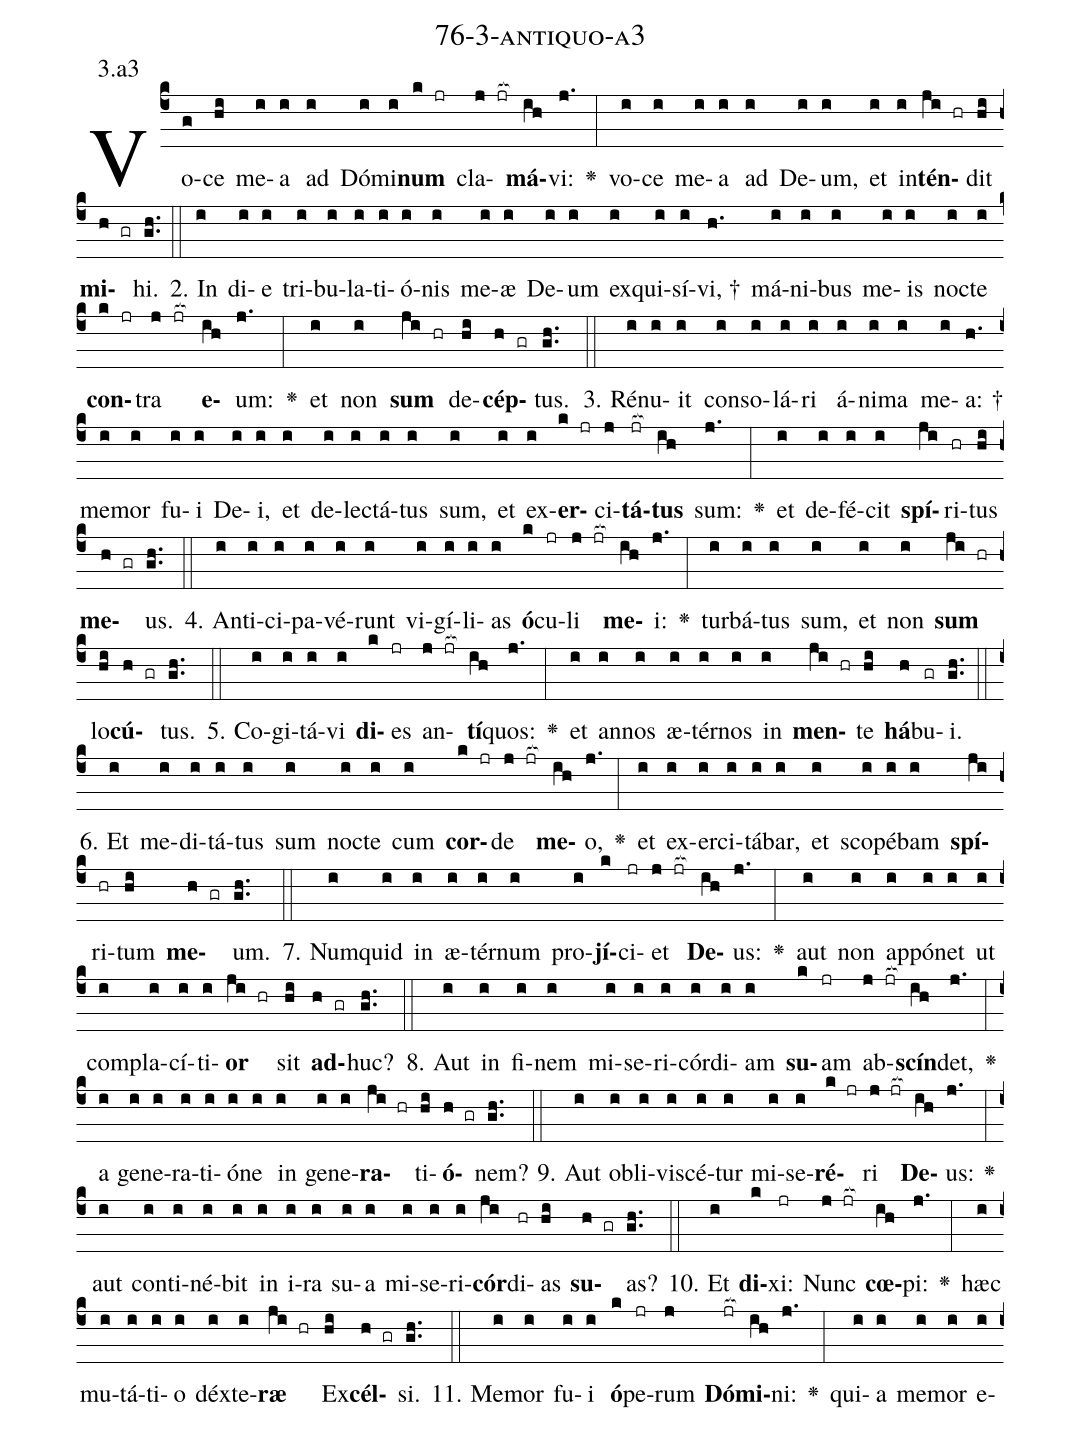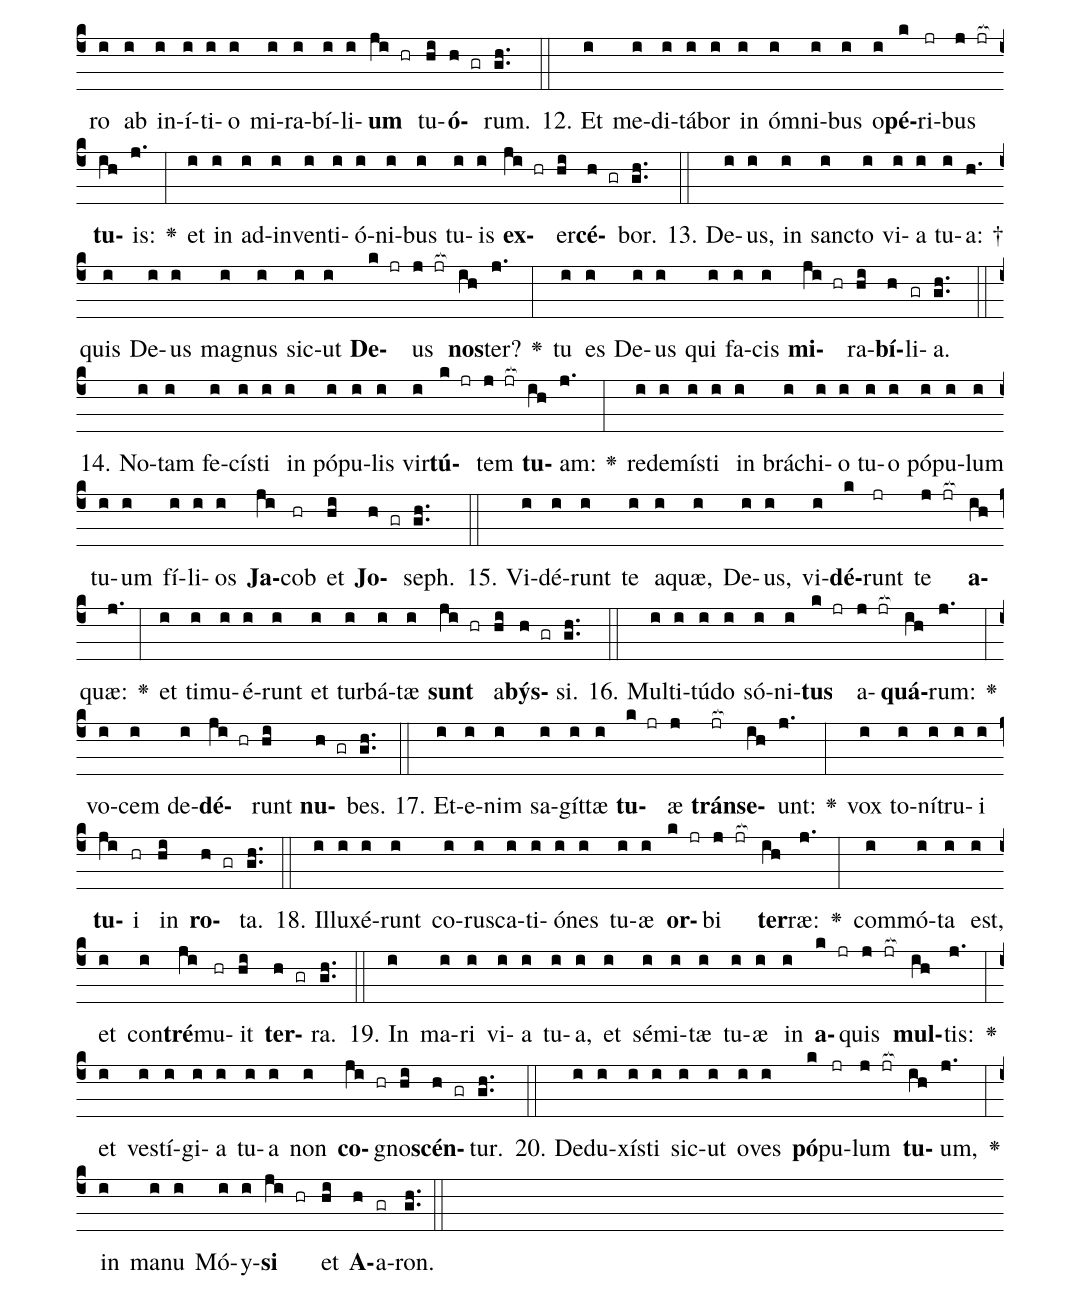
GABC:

name: 76-3-antiquo-a3;
annotation: 3.a3;
%%
(c4)Vo(g)ce(hi) me(i)a(i) ad(i) Dó(i)mi(i)<b>num</b>(k jr) cla(j jr[ocb:1{])<b>má</b>(ih[ocb:0}])vi:(j.) <v>\greheightstar</v>(:) vo(i)ce(i) me(i)a(i) ad(i) De(i)um,(i) et(i) in(i)<b>tén</b>(ji hr)dit(hi) <b>mi</b>(h gr)hi.(gh..) (::)
2. In(i) di(i)e(i) tri(i)bu(i)la(i)ti(i)ó(i)nis(i) me(i)æ(i) De(i)um(i) ex(i)qui(i)sí(i)vi, †(h.) má(i)ni(i)bus(i) me(i)is(i) noc(i)te(i) <b>con</b>(k jr)tra(j jr[ocb:1{]) <b>e</b>(ih[ocb:0}])um:(j.) <v>\greheightstar</v>(:) et(i) non(i) <b>sum</b>(ji hr) de(hi)<b>cép</b>(h gr)tus.(gh..) (::)
3. Ré(i)nu(i)it(i) con(i)so(i)lá(i)ri(i) á(i)ni(i)ma(i) me(i)a: †(h.) me(i)mor(i) fu(i)i(i) De(i)i,(i) et(i) de(i)lec(i)tá(i)tus(i) sum,(i) et(i) ex(i)<b>er</b>(k jr)ci(j)<b>tá</b>(jr[ocb:1{])<b>tus</b>(ih[ocb:0}]) sum:(j.) <v>\greheightstar</v>(:) et(i) de(i)fé(i)cit(i) <b>spí</b>(ji)ri(hr)tus(hi) <b>me</b>(h gr)us.(gh..) (::)
4. An(i)ti(i)ci(i)pa(i)vé(i)runt(i) vi(i)gí(i)li(i)as(i) <b>ó</b>(k)cu(jr)li(j jr[ocb:1{]) <b>me</b>(ih[ocb:0}])i:(j.) <v>\greheightstar</v>(:) tur(i)bá(i)tus(i) sum,(i) et(i) non(i) <b>sum</b>(ji hr) lo(hi)<b>cú</b>(h gr)tus.(gh..) (::)
5. Co(i)gi(i)tá(i)vi(i) <b>di</b>(k)es(jr) an(j jr[ocb:1{])<b>tí</b>(ih[ocb:0}])quos:(j.) <v>\greheightstar</v>(:) et(i) an(i)nos(i) æ(i)tér(i)nos(i) in(i) <b>men</b>(ji hr)te(hi) <b>há</b>(h)bu(gr)i.(gh..) (::)
6. Et(i) me(i)di(i)tá(i)tus(i) sum(i) noc(i)te(i) cum(i) <b>cor</b>(k jr)de(j jr[ocb:1{]) <b>me</b>(ih[ocb:0}])o,(j.) <v>\greheightstar</v>(:) et(i) ex(i)er(i)ci(i)tá(i)bar,(i) et(i) sco(i)pé(i)bam(i) <b>spí</b>(ji)ri(hr)tum(hi) <b>me</b>(h gr)um.(gh..) (::)
7. Num(i)quid(i) in(i) æ(i)tér(i)num(i) pro(i)<b>jí</b>(k)ci(jr)et(j jr[ocb:1{]) <b>De</b>(ih[ocb:0}])us:(j.) <v>\greheightstar</v>(:) aut(i) non(i) ap(i)pó(i)net(i) ut(i) com(i)pla(i)cí(i)ti(i)<b>or</b>(ji hr) sit(hi) <b>ad</b>(h gr)huc?(gh..) (::)
8. Aut(i) in(i) fi(i)nem(i) mi(i)se(i)ri(i)cór(i)di(i)am(i) <b>su</b>(k)am(jr) ab(j jr[ocb:1{])<b>scín</b>(ih[ocb:0}])det,(j.) <v>\greheightstar</v>(:) a(i) ge(i)ne(i)ra(i)ti(i)ó(i)ne(i) in(i) ge(i)ne(i)<b>ra</b>(ji hr)ti(hi)<b>ó</b>(h gr)nem?(gh..) (::)
9. Aut(i) ob(i)li(i)vi(i)scé(i)tur(i) mi(i)se(i)<b>ré</b>(k jr)ri(j jr[ocb:1{]) <b>De</b>(ih[ocb:0}])us:(j.) <v>\greheightstar</v>(:) aut(i) con(i)ti(i)né(i)bit(i) in(i) i(i)ra(i) su(i)a(i) mi(i)se(i)ri(i)<b>cór</b>(ji)di(hr)as(hi) <b>su</b>(h gr)as?(gh..) (::)
10. Et(i) <b>di</b>(k)xi:(jr) Nunc(j jr[ocb:1{]) <b>cœ</b>(ih[ocb:0}])pi:(j.) <v>\greheightstar</v>(:) hæc(i) mu(i)tá(i)ti(i)o(i) déx(i)te(i)<b>ræ</b>(ji hr) Ex(hi)<b>cél</b>(h gr)si.(gh..) (::)
11. Me(i)mor(i) fu(i)i(i) <b>ó</b>(k)pe(jr)rum(j) <b>Dó</b>(jr[ocb:1{])<b>mi</b>(ih[ocb:0}])ni:(j.) <v>\greheightstar</v>(:) qui(i)a(i) me(i)mor(i) e(i)ro(i) ab(i) in(i)í(i)ti(i)o(i) mi(i)ra(i)bí(i)li(i)<b>um</b>(ji hr) tu(hi)<b>ó</b>(h gr)rum.(gh..) (::)
12. Et(i) me(i)di(i)tá(i)bor(i) in(i) óm(i)ni(i)bus(i) o(i)<b>pé</b>(k)ri(jr)bus(j jr[ocb:1{]) <b>tu</b>(ih[ocb:0}])is:(j.) <v>\greheightstar</v>(:) et(i) in(i) ad(i)in(i)ven(i)ti(i)ó(i)ni(i)bus(i) tu(i)is(i) <b>ex</b>(ji hr)er(hi)<b>cé</b>(h gr)bor.(gh..) (::)
13. De(i)us,(i) in(i) sanc(i)to(i) vi(i)a(i) tu(i)a: †(h.) quis(i) De(i)us(i) ma(i)gnus(i) sic(i)ut(i) <b>De</b>(k jr)us(j jr[ocb:1{]) <b>nos</b>(ih[ocb:0}])ter?(j.) <v>\greheightstar</v>(:) tu(i) es(i) De(i)us(i) qui(i) fa(i)cis(i) <b>mi</b>(ji hr)ra(hi)<b>bí</b>(h)li(gr)a.(gh..) (::)
14. No(i)tam(i) fe(i)cís(i)ti(i) in(i) pó(i)pu(i)lis(i) vir(i)<b>tú</b>(k jr)tem(j jr[ocb:1{]) <b>tu</b>(ih[ocb:0}])am:(j.) <v>\greheightstar</v>(:) red(i)e(i)mís(i)ti(i) in(i) brá(i)chi(i)o(i) tu(i)o(i) pó(i)pu(i)lum(i) tu(i)um(i) fí(i)li(i)os(i) <b>Ja</b>(ji)cob(hr) et(hi) <b>Jo</b>(h gr)seph.(gh..) (::)
15. Vi(i)dé(i)runt(i) te(i) a(i)quæ,(i) De(i)us,(i) vi(i)<b>dé</b>(k)runt(jr) te(j jr[ocb:1{]) <b>a</b>(ih[ocb:0}])quæ:(j.) <v>\greheightstar</v>(:) et(i) ti(i)mu(i)é(i)runt(i) et(i) tur(i)bá(i)tæ(i) <b>sunt</b>(ji hr) a(hi)<b>býs</b>(h gr)si.(gh..) (::)
16. Mul(i)ti(i)tú(i)do(i) só(i)ni(i)<b>tus</b>(k jr) a(j jr[ocb:1{])<b>quá</b>(ih[ocb:0}])rum:(j.) <v>\greheightstar</v>(:) vo(i)cem(i) de(i)<b>dé</b>(ji hr)runt(hi) <b>nu</b>(h gr)bes.(gh..) (::)
17. Et(i)e(i)nim(i) sa(i)gít(i)tæ(i) <b>tu</b>(k jr)æ(j) <b>tráns</b>(jr[ocb:1{])<b>e</b>(ih[ocb:0}])unt:(j.) <v>\greheightstar</v>(:) vox(i) to(i)ní(i)tru(i)i(i) <b>tu</b>(ji)i(hr) in(hi) <b>ro</b>(h gr)ta.(gh..) (::)
18. Il(i)lu(i)xé(i)runt(i) co(i)rus(i)ca(i)ti(i)ó(i)nes(i) tu(i)æ(i) <b>or</b>(k jr)bi(j jr[ocb:1{]) <b>ter</b>(ih[ocb:0}])ræ:(j.) <v>\greheightstar</v>(:) com(i)mó(i)ta(i) est,(i) et(i) con(i)<b>tré</b>(ji)mu(hr)it(hi) <b>ter</b>(h gr)ra.(gh..) (::)
19. In(i) ma(i)ri(i) vi(i)a(i) tu(i)a,(i) et(i) sé(i)mi(i)tæ(i) tu(i)æ(i) in(i) <b>a</b>(k jr)quis(j jr[ocb:1{]) <b>mul</b>(ih[ocb:0}])tis:(j.) <v>\greheightstar</v>(:) et(i) ves(i)tí(i)gi(i)a(i) tu(i)a(i) non(i) <b>co</b>(ji hr)gno(hi)<b>scén</b>(h gr)tur.(gh..) (::)
20. De(i)du(i)xís(i)ti(i) sic(i)ut(i) o(i)ves(i) <b>pó</b>(k)pu(jr)lum(j jr[ocb:1{]) <b>tu</b>(ih[ocb:0}])um,(j.) <v>\greheightstar</v>(:) in(i) ma(i)nu(i) Mó(i)y(i)<b>si</b>(ji hr) et(hi) <b>A</b>(h)a(gr)ron.(gh..) (::)
